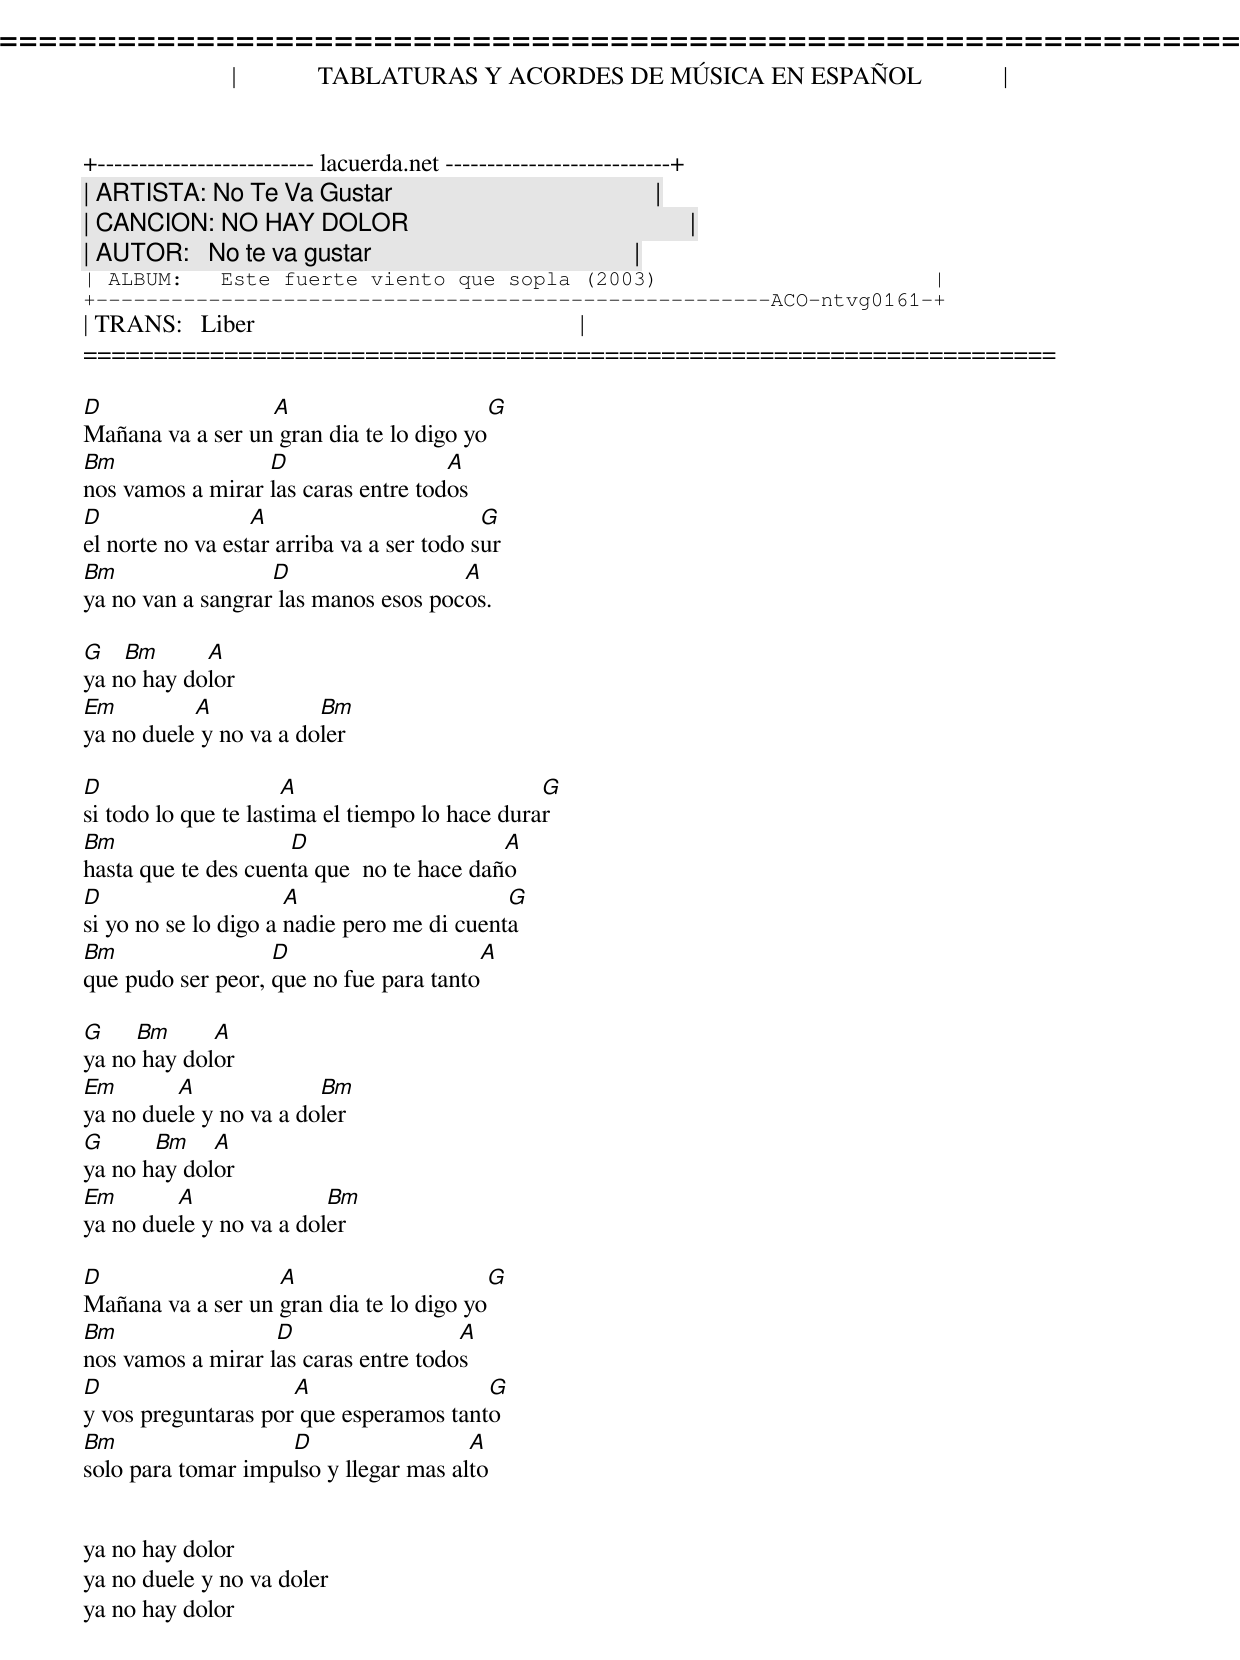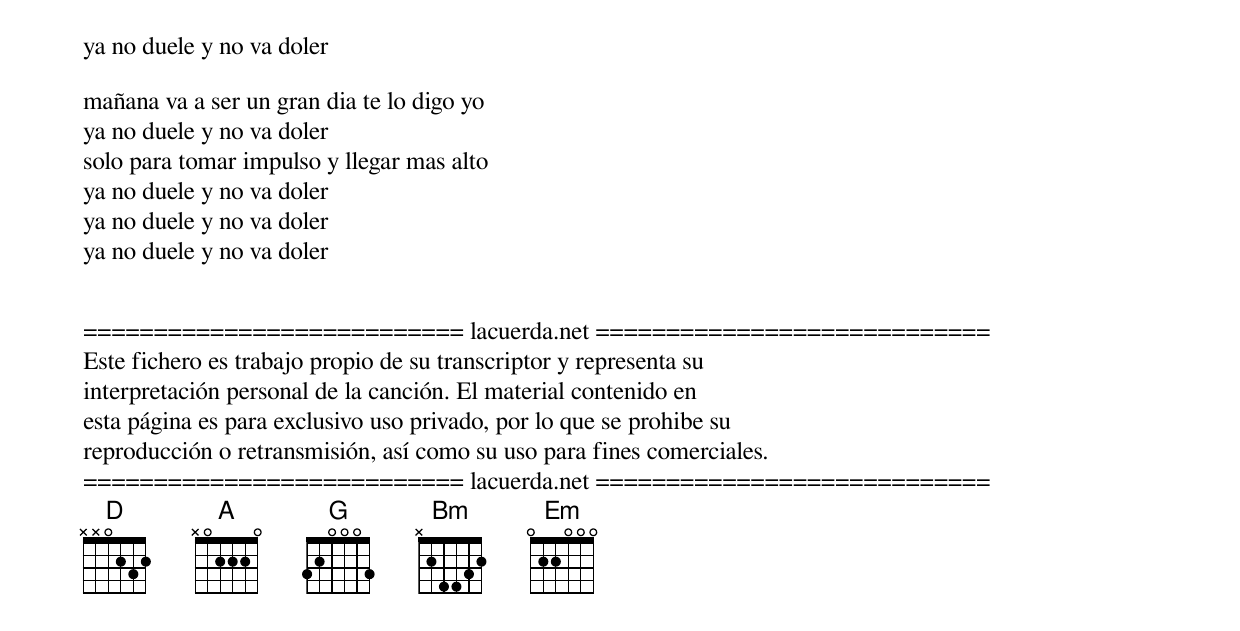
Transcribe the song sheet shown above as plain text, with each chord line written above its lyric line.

=====================================================================
|             TABLATURAS Y ACORDES DE MÚSICA EN ESPAÑOL             |
+-------------------------- lacuerda.net ---------------------------+
| ARTISTA: No Te Va Gustar                                          |
| CANCION: NO HAY DOLOR                                             |
| AUTOR:   No te va gustar                                          |
| ALBUM:   Este fuerte viento que sopla (2003)                      |
+------------------------------------------------------ACO-ntvg0161-+
| TRANS:   Liber                                                    |
=====================================================================

D                 A                      G
Mañana va a ser un gran dia te lo digo yo
Bm                D                  A
nos vamos a mirar las caras entre todos
D                 A                        G
el norte no va estar arriba va a ser todo sur
Bm                 D                  A
ya no van a sangrar las manos esos pocos.

G   Bm      A
ya no hay dolor
Em         A            Bm
ya no duele y no va a doler

D                     A                         G
si todo lo que te lastima el tiempo lo hace durar
Bm                   D                     A
hasta que te des cuenta que  no te hace daño
D                     A                     G
si yo no se lo digo a nadie pero me di cuenta
Bm                 D                    A
que pudo ser peor, que no fue para tanto

G    Bm      A
ya no hay dolor
Em       A              Bm
ya no duele y no va a doler
G      Bm    A
ya no hay dolor
Em       A               Bm
ya no duele y no va a doler

D                  A                     G
Mañana va a ser un gran dia te lo digo yo
Bm                 D                  A
nos vamos a mirar las caras entre todos
D                    A                  G
y vos preguntaras por que esperamos tanto
Bm                  D                  A
solo para tomar impulso y llegar mas alto


ya no hay dolor
ya no duele y no va doler
ya no hay dolor
ya no duele y no va doler

mañana va a ser un gran dia te lo digo yo
ya no duele y no va doler
solo para tomar impulso y llegar mas alto
ya no duele y no va doler
ya no duele y no va doler
ya no duele y no va doler


=========================== lacuerda.net ============================
Este fichero es trabajo propio de su transcriptor y representa su
interpretación personal de la canción. El material contenido en
esta página es para exclusivo uso privado, por lo que se prohibe su
reproducción o retransmisión, así como su uso para fines comerciales.
=========================== lacuerda.net ============================
